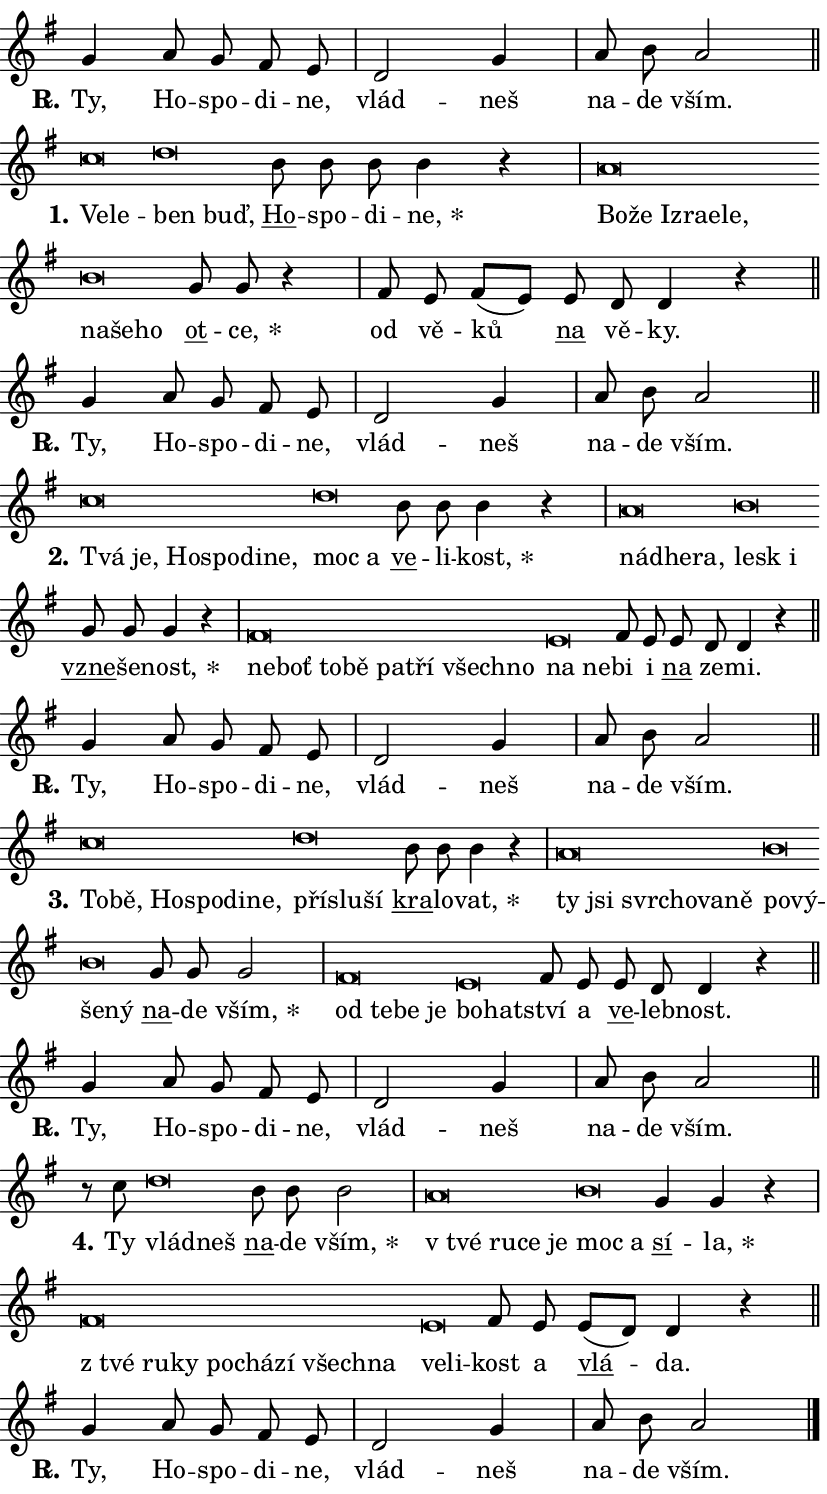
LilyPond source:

\version "2.24.0"
\header { tagline = "" }
\paper {
  indent = 0\cm
  top-margin = 0\cm
  right-margin = 0.13\cm % to fit lyric hyphens
  bottom-margin = 0\cm
  left-margin = 0\cm
  paper-width = 14\cm
  page-breaking = #ly:one-page-breaking
  system-system-spacing.basic-distance = #11
  score-system-spacing.basic-distance = #11
  ragged-last = ##f
}


%% Author: Thomas Morley
%% https://lists.gnu.org/archive/html/lilypond-user/2020-05/msg00002.html
#(define (line-position grob)
"Returns position of @var[grob} in current system:
   @code{'start}, if at first time-step
   @code{'end}, if at last time-step
   @code{'middle} otherwise
"
  (let* ((col (ly:item-get-column grob))
         (ln (ly:grob-object col 'left-neighbor))
         (rn (ly:grob-object col 'right-neighbor))
         (col-to-check-left (if (ly:grob? ln) ln col))
         (col-to-check-right (if (ly:grob? rn) rn col))
         (break-dir-left
           (and
             (ly:grob-property col-to-check-left 'non-musical #f)
             (ly:item-break-dir col-to-check-left)))
         (break-dir-right
           (and
             (ly:grob-property col-to-check-right 'non-musical #f)
             (ly:item-break-dir col-to-check-right))))
        (cond ((eqv? 1 break-dir-left) 'start)
              ((eqv? -1 break-dir-right) 'end)
              (else 'middle))))

#(define (tranparent-at-line-position vctor)
  (lambda (grob)
  "Relying on @code{line-position} select the relevant enry from @var{vctor}.
Used to determine transparency,"
    (case (line-position grob)
      ((end) (not (vector-ref vctor 0)))
      ((middle) (not (vector-ref vctor 1)))
      ((start) (not (vector-ref vctor 2))))))

noteHeadBreakVisibility =
#(define-music-function (break-visibility)(vector?)
"Makes @code{NoteHead}s transparent relying on @var{break-visibility}"
#{
  \override NoteHead.transparent =
    #(tranparent-at-line-position break-visibility)
#})

#(define delete-ledgers-for-transparent-note-heads
  (lambda (grob)
    "Reads whether a @code{NoteHead} is transparent.
If so this @code{NoteHead} is removed from @code{'note-heads} from
@var{grob}, which is supposed to be @code{LedgerLineSpanner}.
As a result ledgers are not printed for this @code{NoteHead}"
    (let* ((nhds-array (ly:grob-object grob 'note-heads))
           (nhds-list
             (if (ly:grob-array? nhds-array)
                 (ly:grob-array->list nhds-array)
                 '()))
           ;; Relies on the transparent-property being done before
           ;; Staff.LedgerLineSpanner.after-line-breaking is executed.
           ;; This is fragile ...
           (to-keep
             (remove
               (lambda (nhd)
                 (ly:grob-property nhd 'transparent #f))
               nhds-list)))
      ;; TODO find a better method to iterate over grob-arrays, similiar
      ;; to filter/remove etc for lists
      ;; For now rebuilt from scratch
      (set! (ly:grob-object grob 'note-heads)  '())
      (for-each
        (lambda (nhd)
          (ly:pointer-group-interface::add-grob grob 'note-heads nhd))
        to-keep))))

squashNotes = {
  \override NoteHead.X-extent = #'(-0.2 . 0.2)
  \override NoteHead.Y-extent = #'(-0.75 . 0)
  \override NoteHead.stencil =
    #(lambda (grob)
       (let ((pos (ly:grob-property grob 'staff-position)))
         (begin
           (if (< pos -7) (display "ERROR: Lower brevis then expected\n") (display ""))
           (if (<= pos -6) ly:text-interface::print ly:note-head::print))))
}
unSquashNotes = {
  \revert NoteHead.X-extent
  \revert NoteHead.Y-extent
  \revert NoteHead.stencil
}

hideNotes = \noteHeadBreakVisibility #begin-of-line-visible
unHideNotes = \noteHeadBreakVisibility #all-visible

% work-around for resetting accidentals
% https://lilypond.org/doc/v2.23/Documentation/notation/displaying-rhythms#unmetered-music
cadenzaMeasure = {
  \cadenzaOff
  \partial 1024 s1024
  \cadenzaOn
}

#(define-markup-command (accent layout props text) (markup?)
  "Underline accented syllable"
  (interpret-markup layout props
    #{\markup \override #'(offset . 4.3) \underline { #text }#}))

responsum = \markup \concat {
  "R" \hspace #-1.05 \path #0.1 #'((moveto 0 0.07) (lineto 0.9 0.8)) \hspace #0.05 "."
}

spaceSize = #0.6828661417322834 % exact space size for TeX Gyre Schola

\layout {
  \context {
    \Staff
    \remove "Time_signature_engraver"
    \override LedgerLineSpanner.after-line-breaking = #delete-ledgers-for-transparent-note-heads
  }
  \context {
    \Lyrics {
      \override LyricSpace.minimum-distance = \spaceSize
      \override LyricText.font-name = #"TeX Gyre Schola"
      \override LyricText.font-size = 1
      \override StanzaNumber.font-name = #"TeX Gyre Schola Bold"
      \override StanzaNumber.font-size = 1
    }
  }
  \context {
    \Score 
    \override NoteHead.text =
      #(lambda (grob) 
        (let ((pos (ly:grob-property grob 'staff-position)))
          #{\markup {
            \combine
              \halign #-0.55 \raise #(if (= pos -6) 0 0.5) \override #'(thickness . 2) \draw-line #'(3.2 . 0)
              \musicglyph "noteheads.sM1"
          }#}))
  }
}

% magnetic-lyrics.ily
%
%   written by
%     Jean Abou Samra <jean@abou-samra.fr>
%     Werner Lemberg <wl@gnu.org>
%
%   adapted by
%     Jiri Hon <jiri.hon@gmail.com>
%
% Version 2022-Apr-15

% https://www.mail-archive.com/lilypond-user@gnu.org/msg149350.html

#(define (Left_hyphen_pointer_engraver context)
   "Collect syllable-hyphen-syllable occurrences in lyrics and store
them in properties.  This engraver only looks to the left.  For
example, if the lyrics input is @code{foo -- bar}, it does the
following.

@itemize @bullet
@item
Set the @code{text} property of the @code{LyricHyphen} grob between
@q{foo} and @q{bar} to @code{foo}.

@item
Set the @code{left-hyphen} property of the @code{LyricText} grob with
text @q{foo} to the @code{LyricHyphen} grob between @q{foo} and
@q{bar}.
@end itemize

Use this auxiliary engraver in combination with the
@code{lyric-@/text::@/apply-@/magnetic-@/offset!} hook."
   (let ((hyphen #f)
         (text #f))
     (make-engraver
      (acknowledgers
       ((lyric-syllable-interface engraver grob source-engraver)
        (set! text grob)))
      (end-acknowledgers
       ((lyric-hyphen-interface engraver grob source-engraver)
        ;(when (not (grob::has-interface grob 'lyric-space-interface))
          (set! hyphen grob)));)
      ((stop-translation-timestep engraver)
       (when (and text hyphen)
         (ly:grob-set-object! text 'left-hyphen hyphen))
       (set! text #f)
       (set! hyphen #f)))))

#(define (lyric-text::apply-magnetic-offset! grob)
   "If the space between two syllables is less than the value in
property @code{LyricText@/.details@/.squash-threshold}, move the right
syllable to the left so that it gets concatenated with the left
syllable.

Use this function as a hook for
@code{LyricText@/.after-@/line-@/breaking} if the
@code{Left_@/hyphen_@/pointer_@/engraver} is active."
   (let ((hyphen (ly:grob-object grob 'left-hyphen #f)))
     (when hyphen
       (let ((left-text (ly:spanner-bound hyphen LEFT)))
         (when (grob::has-interface left-text 'lyric-syllable-interface)
           (let* ((common (ly:grob-common-refpoint grob left-text X))
                  (this-x-ext (ly:grob-extent grob common X))
                  (left-x-ext
                   (begin
                     ;; Trigger magnetism for left-text.
                     (ly:grob-property left-text 'after-line-breaking)
                     (ly:grob-extent left-text common X)))
                  ;; `delta` is the gap width between two syllables.
                  (delta (- (interval-start this-x-ext)
                            (interval-end left-x-ext)))
                  (details (ly:grob-property grob 'details))
                  (threshold (assoc-get 'squash-threshold details 0.2)))
             (when (< delta threshold)
               (let* (;; We have to manipulate the input text so that
                      ;; ligatures crossing syllable boundaries are not
                      ;; disabled.  For languages based on the Latin
                      ;; script this is essentially a beautification.
                      ;; However, for non-Western scripts it can be a
                      ;; necessity.
                      (lt (ly:grob-property left-text 'text))
                      (rt (ly:grob-property grob 'text))
                      (is-space (grob::has-interface hyphen 'lyric-space-interface))
                      (space (if is-space " " ""))
                      (extra-delta (if is-space spaceSize 0))
                      ;; Append new syllable.
                      (ltrt-space (if (and (string? lt) (string? rt))
                                (string-append lt space rt)
                                (make-concat-markup (list lt space rt))))
                      ;; Right-align `ltrt` to the right side.
                      (ltrt-space-markup (grob-interpret-markup
                               grob
                               (make-translate-markup
                                (cons (interval-length this-x-ext) 0)
                                (make-right-align-markup ltrt-space)))))
                 (begin
                   ;; Don't print `left-text`.
                   (ly:grob-set-property! left-text 'stencil #f)
                   ;; Set text and stencil (which holds all collected
                   ;; syllables so far) and shift it to the left.
                   (ly:grob-set-property! grob 'text ltrt-space)
                   (ly:grob-set-property! grob 'stencil ltrt-space-markup)
                   (ly:grob-translate-axis! grob (- (- delta extra-delta)) X))))))))))


#(define (lyric-hyphen::displace-bounds-first grob)
   ;; Make very sure this callback isn't triggered too early.
   (let ((left (ly:spanner-bound grob LEFT))
         (right (ly:spanner-bound grob RIGHT)))
     (ly:grob-property left 'after-line-breaking)
     (ly:grob-property right 'after-line-breaking)
     (ly:lyric-hyphen::print grob)))

squashThreshold = #0.4

\layout {
  \context {
    \Lyrics
    \consists #Left_hyphen_pointer_engraver
    \override LyricText.after-line-breaking =
      #lyric-text::apply-magnetic-offset!
    \override LyricHyphen.stencil = #lyric-hyphen::displace-bounds-first
    \override LyricText.details.squash-threshold = \squashThreshold
    \override LyricHyphen.minimum-distance = 0
    \override LyricHyphen.minimum-length = \squashThreshold
  }
}

squashText = \override LyricText.details.squash-threshold = 9999
unSquashText = \override LyricText.details.squash-threshold = \squashThreshold

leftText = \override LyricText.self-alignment-X = #LEFT
unLeftText = \revert LyricText.self-alignment-X

starOffset = #(lambda (grob) 
                (let ((x_offset (ly:self-alignment-interface::aligned-on-x-parent grob)))
                  (if (= x_offset 0) 0 (+ x_offset 1.2))))

star = #(define-music-function (syllable)(string?)
"Append star separator at the end of a syllable"
#{
  \once \override LyricText.X-offset = #starOffset
  \lyricmode { \markup {
    #syllable
    \override #'((font-name . "TeX Gyre Schola Bold")) \hspace #0.2 \lower #0.65 \larger "*"
  } }
#})

starAccent = #(define-music-function (syllable)(string?)
"Append star separator at the end of a syllable and make accent"
#{
  \once \override LyricText.X-offset = #starOffset
  \lyricmode { \markup {
    \accent #syllable
    \override #'((font-name . "TeX Gyre Schola Bold")) \hspace #0.2 \lower #0.65 \larger "*"
  } }
#})

breath = #(define-music-function (syllable)(string?)
"Append breathing indicator at the end of a syllable"
#{
  \lyricmode { \markup { #syllable "+" } }
#})

optionalBreath = #(define-music-function (syllable)(string?)
"Append optional breathing indicator at the end of a syllable"
#{
  \lyricmode { \markup { #syllable "(+)" } }
#})


\score {
    <<
        \new Voice = "melody" { \cadenzaOn \key g \major \relative { g'4 a8 g fis e \cadenzaMeasure \bar "|" d2 g4 \cadenzaMeasure \bar "|" a8 b a2 \cadenzaMeasure \bar "||" \break } }
        \new Lyrics \lyricsto "melody" { \lyricmode { \set stanza = \responsum
Ty, Ho -- spo -- di -- ne, vlád -- neš na -- de vším. } }
    >>
    \layout {}
}

\score {
    <<
        \new Voice = "melody" { \cadenzaOn \key g \major \relative { \squashNotes c''\breve*1/16 \hideNotes \breve*1/16 \bar "" \unHideNotes \unSquashNotes \squashNotes d\breve*1/16 \hideNotes \breve*1/16 \bar "" \unHideNotes \unSquashNotes \bar "" b8 b b b4 r \cadenzaMeasure \bar "|" \squashNotes a\breve*1/16 \hideNotes \breve*1/16 \bar "" \breve*1/16 \bar "" \breve*1/16 \bar "" \breve*1/16 \breve*1/16 \bar "" \unHideNotes \unSquashNotes \squashNotes b\breve*1/16 \hideNotes \breve*1/16 \breve*1/16 \bar "" \unHideNotes \unSquashNotes \bar "" g8 g r4 \cadenzaMeasure \bar "|" fis8 e fis[( e)] \bar "" e d d4 r \cadenzaMeasure \bar "||" \break } }
        \new Lyrics \lyricsto "melody" { \lyricmode { \set stanza = "1."
\leftText Ve -- \squashText le -- \unSquashText ben \squashText buď, \unLeftText \unSquashText \markup \accent Ho -- spo -- di -- \star ne, \leftText Bo -- \squashText že Iz -- ra -- e -- le, \unSquashText na -- \squashText še -- ho \unLeftText \unSquashText \markup \accent ot -- \star ce, od vě -- ků \markup \accent na vě -- ky. } }
    >>
    \layout {}
}

\score {
    <<
        \new Voice = "melody" { \cadenzaOn \key g \major \relative { g'4 a8 g fis e \cadenzaMeasure \bar "|" d2 g4 \cadenzaMeasure \bar "|" a8 b a2 \cadenzaMeasure \bar "||" \break } }
        \new Lyrics \lyricsto "melody" { \lyricmode { \set stanza = \responsum
Ty, Ho -- spo -- di -- ne, vlád -- neš na -- de vším. } }
    >>
    \layout {}
}

\score {
    <<
        \new Voice = "melody" { \cadenzaOn \key g \major \relative { \squashNotes c''\breve*1/16 \hideNotes \breve*1/16 \bar "" \breve*1/16 \bar "" \breve*1/16 \bar "" \breve*1/16 \breve*1/16 \bar "" \unHideNotes \unSquashNotes \squashNotes d\breve*1/16 \hideNotes \breve*1/16 \bar "" \unHideNotes \unSquashNotes \bar "" b8 b b4 r \cadenzaMeasure \bar "|" \squashNotes a\breve*1/16 \hideNotes \breve*1/16 \breve*1/16 \bar "" \unHideNotes \unSquashNotes \squashNotes b\breve*1/16 \hideNotes \breve*1/16 \bar "" \unHideNotes \unSquashNotes \bar "" g8 g g4 r \cadenzaMeasure \bar "|" \squashNotes fis\breve*1/16 \hideNotes \breve*1/16 \bar "" \breve*1/16 \bar "" \breve*1/16 \bar "" \breve*1/16 \bar "" \breve*1/16 \bar "" \breve*1/16 \breve*1/16 \bar "" \unHideNotes \unSquashNotes \squashNotes e\breve*1/16 \hideNotes \breve*1/16 \bar "" \unHideNotes \unSquashNotes fis8 e \bar "" e d d4 r \cadenzaMeasure \bar "||" \break } }
        \new Lyrics \lyricsto "melody" { \lyricmode { \set stanza = "2."
\leftText Tvá \squashText je, Ho -- spo -- di -- ne, \unSquashText moc \squashText a \unLeftText \unSquashText \markup \accent ve -- li -- \star kost, \leftText nád -- \squashText he -- ra, \unSquashText lesk \squashText i \unLeftText \unSquashText \markup \accent vzne -- še -- \star nost, \leftText ne -- \squashText boť to -- bě pa -- tří všech -- no \unSquashText na \squashText ne -- \unLeftText \unSquashText bi i \markup \accent na ze -- mi. } }
    >>
    \layout {}
}

\score {
    <<
        \new Voice = "melody" { \cadenzaOn \key g \major \relative { g'4 a8 g fis e \cadenzaMeasure \bar "|" d2 g4 \cadenzaMeasure \bar "|" a8 b a2 \cadenzaMeasure \bar "||" \break } }
        \new Lyrics \lyricsto "melody" { \lyricmode { \set stanza = \responsum
Ty, Ho -- spo -- di -- ne, vlád -- neš na -- de vším. } }
    >>
    \layout {}
}

\score {
    <<
        \new Voice = "melody" { \cadenzaOn \key g \major \relative { \squashNotes c''\breve*1/16 \hideNotes \breve*1/16 \bar "" \breve*1/16 \bar "" \breve*1/16 \bar "" \breve*1/16 \breve*1/16 \bar "" \unHideNotes \unSquashNotes \squashNotes d\breve*1/16 \hideNotes \breve*1/16 \breve*1/16 \bar "" \unHideNotes \unSquashNotes \bar "" b8 b b4 r \cadenzaMeasure \bar "|" \squashNotes a\breve*1/16 \hideNotes \breve*1/16 \bar "" \breve*1/16 \bar "" \breve*1/16 \bar "" \breve*1/16 \breve*1/16 \bar "" \unHideNotes \unSquashNotes \squashNotes b\breve*1/16 \hideNotes \breve*1/16 \bar "" \breve*1/16 \breve*1/16 \bar "" \unHideNotes \unSquashNotes \bar "" g8 g g2 \cadenzaMeasure \bar "|" \squashNotes fis\breve*1/16 \hideNotes \breve*1/16 \bar "" \breve*1/16 \breve*1/16 \bar "" \unHideNotes \unSquashNotes \squashNotes e\breve*1/16 \hideNotes \breve*1/16 \bar "" \unHideNotes \unSquashNotes fis8 e \bar "" e d d4 r \cadenzaMeasure \bar "||" \break } }
        \new Lyrics \lyricsto "melody" { \lyricmode { \set stanza = "3."
\leftText To -- \squashText bě, Ho -- spo -- di -- ne, \unSquashText pří -- \squashText slu -- ší \unLeftText \unSquashText \markup \accent kra -- lo -- \star vat, \leftText ty \squashText jsi svr -- cho -- va -- ně \unSquashText po -- \squashText vý -- še -- ný \unLeftText \unSquashText \markup \accent na -- de \star vším, \leftText od \squashText te -- be je \unSquashText bo -- \squashText hat -- \unLeftText \unSquashText ství a \markup \accent ve -- leb -- nost. } }
    >>
    \layout {}
}

\score {
    <<
        \new Voice = "melody" { \cadenzaOn \key g \major \relative { g'4 a8 g fis e \cadenzaMeasure \bar "|" d2 g4 \cadenzaMeasure \bar "|" a8 b a2 \cadenzaMeasure \bar "||" \break } }
        \new Lyrics \lyricsto "melody" { \lyricmode { \set stanza = \responsum
Ty, Ho -- spo -- di -- ne, vlád -- neš na -- de vším. } }
    >>
    \layout {}
}

\score {
    <<
        \new Voice = "melody" { \cadenzaOn \key g \major \relative { r8 c''8 \squashNotes d\breve*1/16 \hideNotes \breve*1/16 \bar "" \unHideNotes \unSquashNotes \bar "" b8 b b2 \cadenzaMeasure \bar "|" \squashNotes a\breve*1/16 \hideNotes \breve*1/16 \bar "" \breve*1/16 \breve*1/16 \bar "" \unHideNotes \unSquashNotes \squashNotes b\breve*1/16 \hideNotes \breve*1/16 \bar "" \unHideNotes \unSquashNotes \bar "" g4 g r \cadenzaMeasure \bar "|" \squashNotes fis\breve*1/16 \hideNotes \breve*1/16 \bar "" \breve*1/16 \bar "" \breve*1/16 \bar "" \breve*1/16 \bar "" \breve*1/16 \bar "" \breve*1/16 \breve*1/16 \bar "" \unHideNotes \unSquashNotes \squashNotes e\breve*1/16 \hideNotes \breve*1/16 \bar "" \unHideNotes \unSquashNotes fis8 e \bar "" e[( d)] d4 r \cadenzaMeasure \bar "||" \break } }
        \new Lyrics \lyricsto "melody" { \lyricmode { \set stanza = "4."
Ty \leftText vlád -- \squashText neš \unLeftText \unSquashText \markup \accent na -- de \star vším, \leftText "v tvé" \squashText ru -- ce je \unSquashText moc \squashText a \unLeftText \unSquashText \markup \accent sí -- \star la, \leftText "z tvé" \squashText ru -- ky po -- chá -- zí všech -- na \unSquashText ve -- \squashText li -- \unLeftText \unSquashText kost a \markup \accent vlá -- da. } }
    >>
    \layout {}
}

\score {
    <<
        \new Voice = "melody" { \cadenzaOn \key g \major \relative { g'4 a8 g fis e \cadenzaMeasure \bar "|" d2 g4 \cadenzaMeasure \bar "|" a8 b a2 \cadenzaMeasure \bar "||" \break } \bar "|." }
        \new Lyrics \lyricsto "melody" { \lyricmode { \set stanza = \responsum
Ty, Ho -- spo -- di -- ne, vlád -- neš na -- de vším. } }
    >>
    \layout {}
}
